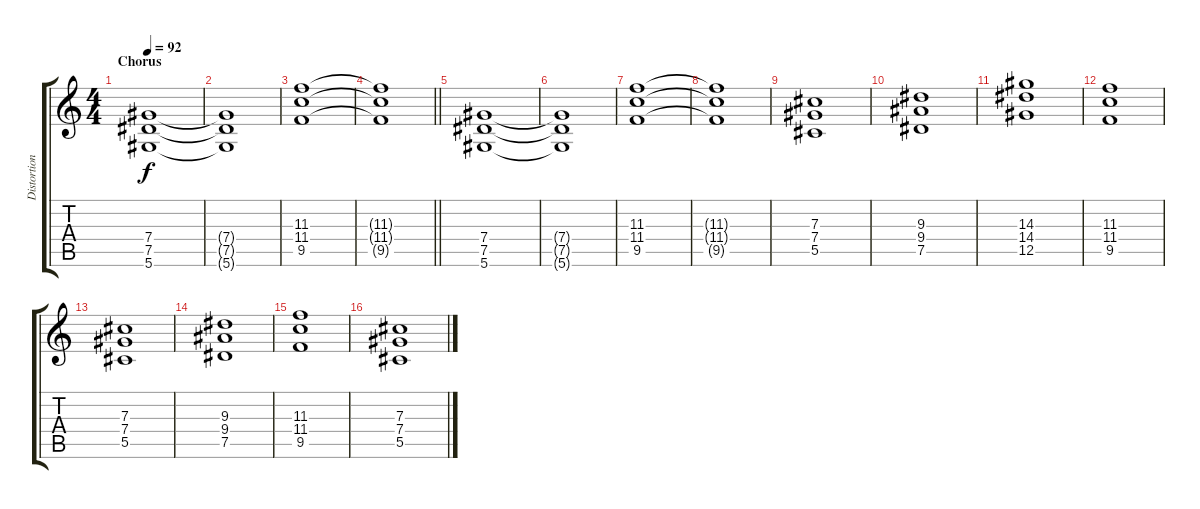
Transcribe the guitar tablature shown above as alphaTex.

\track ("Distortion Guitar" "Distortion") {instrument overdrivenguitar}
\staff {score tabs}
\tuning (Eb4 Bb3 Gb3 Db3 Ab2 Eb2) {hide}
\ts (4 4)
\section ("" "Chorus")
\tempo 92
\clef g2
\ks c
(7.4 7.5 5.6).1{dy f} |
(7.4{t} 7.5{t} 5.6{t}).1 |
(11.3 11.4 9.5).1 |
\barLineRight lightlight
(11.3{t} 11.4{t} 9.5{t}).1 |
(7.4 7.5 5.6).1 |
(7.4{t} 7.5{t} 5.6{t}).1 |
(11.3 11.4 9.5).1 |
(11.3{t} 11.4{t} 9.5{t}).1 |
(7.3 7.4 5.5).1 |
(9.3 9.4 7.5).1 |
(14.3 14.4 12.5).1 |
(11.3 11.4 9.5).1 |
(7.3 7.4 5.5).1 |
(9.3 9.4 7.5).1 |
(11.3 11.4 9.5).1 |
(7.3 7.4 5.5).1
